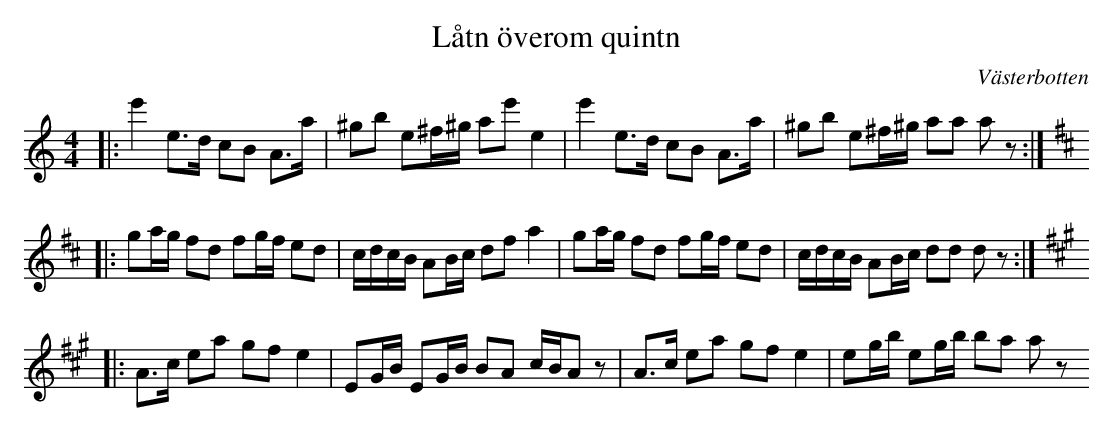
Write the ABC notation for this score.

X:1
T:Låtn överom quintn
O:Västerbotten
M:4/4
L:1/8
K:Am
|: e'2 e>d cB A>a | ^gb e^f/^g/ ae' e2 | e'2 e>d cB A>a | ^gb e^f/^g/ aa az :|
K:D
|: ga/g/ fd fg/f/ ed | c/d/c/B/ AB/c/ df a2 | ga/g/ fd fg/f/ ed | c/d/c/B/ AB/c/ dd dz :|
K:A
|: A>c ea gf e2 | EG/B/ EG/B/ BA c/B/Az | A>c ea gf e2 | eg/b/ eg/b/ ba az
